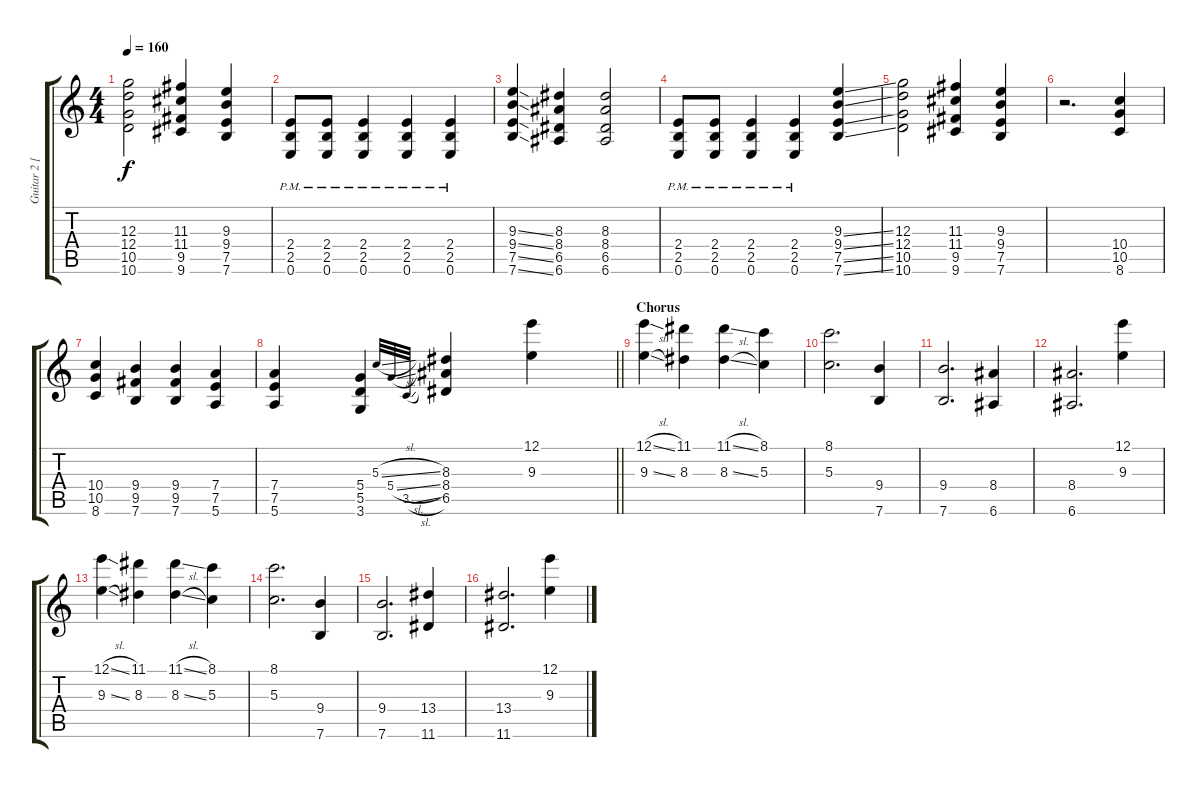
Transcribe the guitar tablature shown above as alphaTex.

\track ("Guitar 2 [6-String]" "Guitar 2 [") {instrument distortionguitar}
\staff {score tabs}
\tuning (E4 B3 G3 D3 A2 E2) {hide}
\ts (4 4)
\tempo 160
\clef g2
\ks c
(12.3 12.4 10.5 10.6).2{dy f} (11.3 11.4 9.5 9.6).4 (9.3 9.4 7.5 7.6).4 |
(2.4{pm} 2.5{pm} 0.6{pm}).8 (2.4{pm} 2.5{pm} 0.6{pm}).8 (2.4{pm} 2.5{pm} 0.6{pm}).4 (2.4{pm} 2.5{pm} 0.6{pm}).4 (2.4{pm} 2.5{pm} 0.6{pm}).4 |
(9.3{ss} 9.4{ss} 7.5{ss} 7.6{ss}).4 (8.3 8.4 6.5 6.6).4 (8.3 8.4 6.5 6.6).2 |
(2.4{pm} 2.5{pm} 0.6{pm}).8 (2.4{pm} 2.5{pm} 0.6{pm}).8 (2.4{pm} 2.5{pm} 0.6{pm}).4 (2.4{pm} 2.5{pm} 0.6{pm}).4 (9.3{ss} 9.4{ss} 7.5{ss} 7.6{ss}).4 |
(12.3 12.4 10.5 10.6).2 (11.3 11.4 9.5 9.6).4 (9.3 9.4 7.5 7.6).4 |
r.2{d} (10.4 10.5 8.6).4 |
(10.4 10.5 8.6).4 (9.4 9.5 7.6).4 (9.4 9.5 7.6).4 (7.4 7.5 5.6).4 |
\barLineRight lightlight
(7.4 7.5 5.6).4 (5.4 5.5 3.6).4 5.3{sl}.32{gr onbeat} 5.4{sl}.32{gr onbeat} 3.5{sl}.32{gr onbeat} (8.3 8.4 6.5).4 (12.1 9.3).4 |
\section ("" "Chorus")
(12.1{sl} 9.3{sl}).4 (11.1 8.3).4 (11.1{sl} 8.3{sl}).4 (8.1 5.3).4 |
(8.1 5.3).2{d} (9.4 7.6).4 |
(9.4 7.6).2{d} (8.4 6.6).4 |
(8.4 6.6).2{d} (12.1 9.3).4 |
(12.1{sl} 9.3{sl}).4 (11.1 8.3).4 (11.1{sl} 8.3{sl}).4 (8.1 5.3).4 |
(8.1 5.3).2{d} (9.4 7.6).4 |
(9.4 7.6).2{d} (13.4 11.6).4 |
(13.4 11.6).2{d} (12.1 9.3).4
